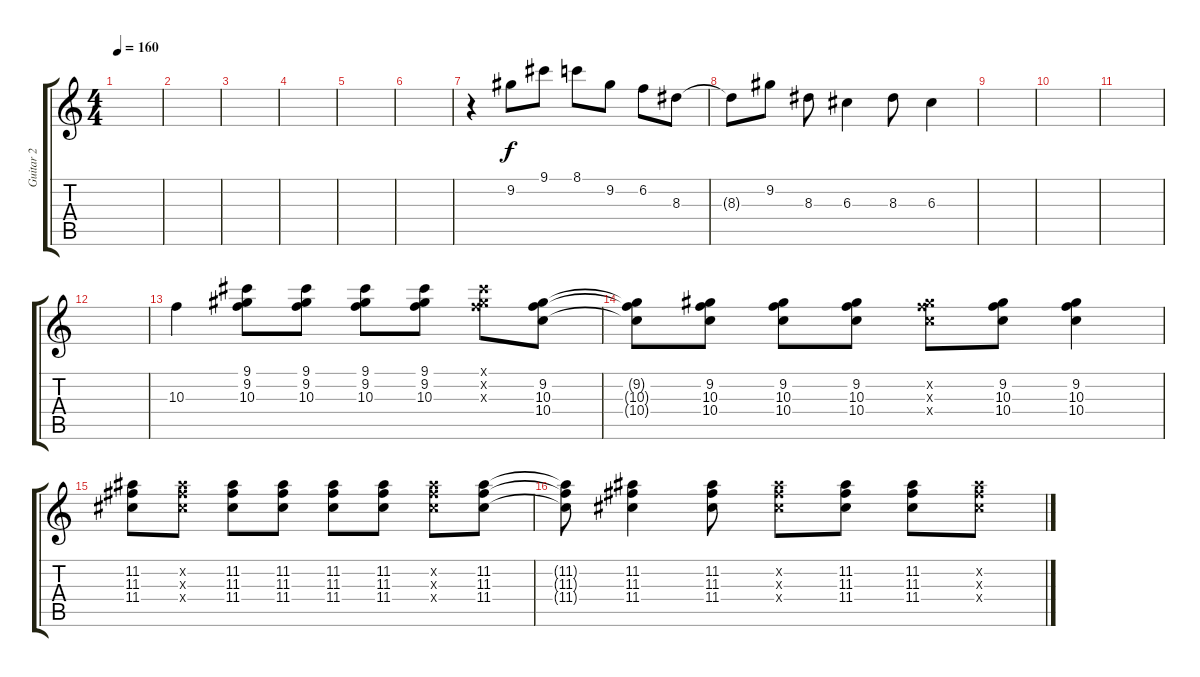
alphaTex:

\track ("Guitar 2" "Guitar 2") {instrument distortionguitar}
\staff {score tabs}
\tuning (E4 B3 G3 D3 A2 E2) {hide}
\ts (4 4)
\tempo 160
\clef g2
\ks c
|
|
|
|
|
|
r.4 9.2.8 9.1.8 8.1.8 9.2.8 6.2.8 8.3.8 |
8.3{t}.8 9.2.8 8.3.8 6.3.4 8.3.8 6.3.4 |
|
|
|
|
10.3.4 (9.1 9.2 10.3).8 (9.1 9.2 10.3).8 (9.1 9.2 10.3).8 (9.1 9.2 10.3).8 (9.1{x} 9.2{x} 10.3{x}).8 (9.2 10.3 10.4).8 |
(9.2{t} 10.3{t} 10.4{t}).8 (9.2 10.3 10.4).8 (9.2 10.3 10.4).8 (9.2 10.3 10.4).8 (9.2{x} 10.3{x} 10.4{x}).8 (9.2 10.3 10.4).8 (9.2 10.3 10.4).4 |
(11.2 11.3 11.4).8 (11.2{x} 11.3{x} 11.4{x}).8 (11.2 11.3 11.4).8 (11.2 11.3 11.4).8 (11.2 11.3 11.4).8 (11.2 11.3 11.4).8 (11.2{x} 11.3{x} 11.4{x}).8 (11.2 11.3 11.4).8 |
(11.2{t} 11.3{t} 11.4{t}).8 (11.2 11.3 11.4).4 (11.2 11.3 11.4).8 (11.2{x} 11.3{x} 11.4{x}).8 (11.2 11.3 11.4).8 (11.2 11.3 11.4).8 (11.2{x} 11.3{x} 11.4{x}).8
